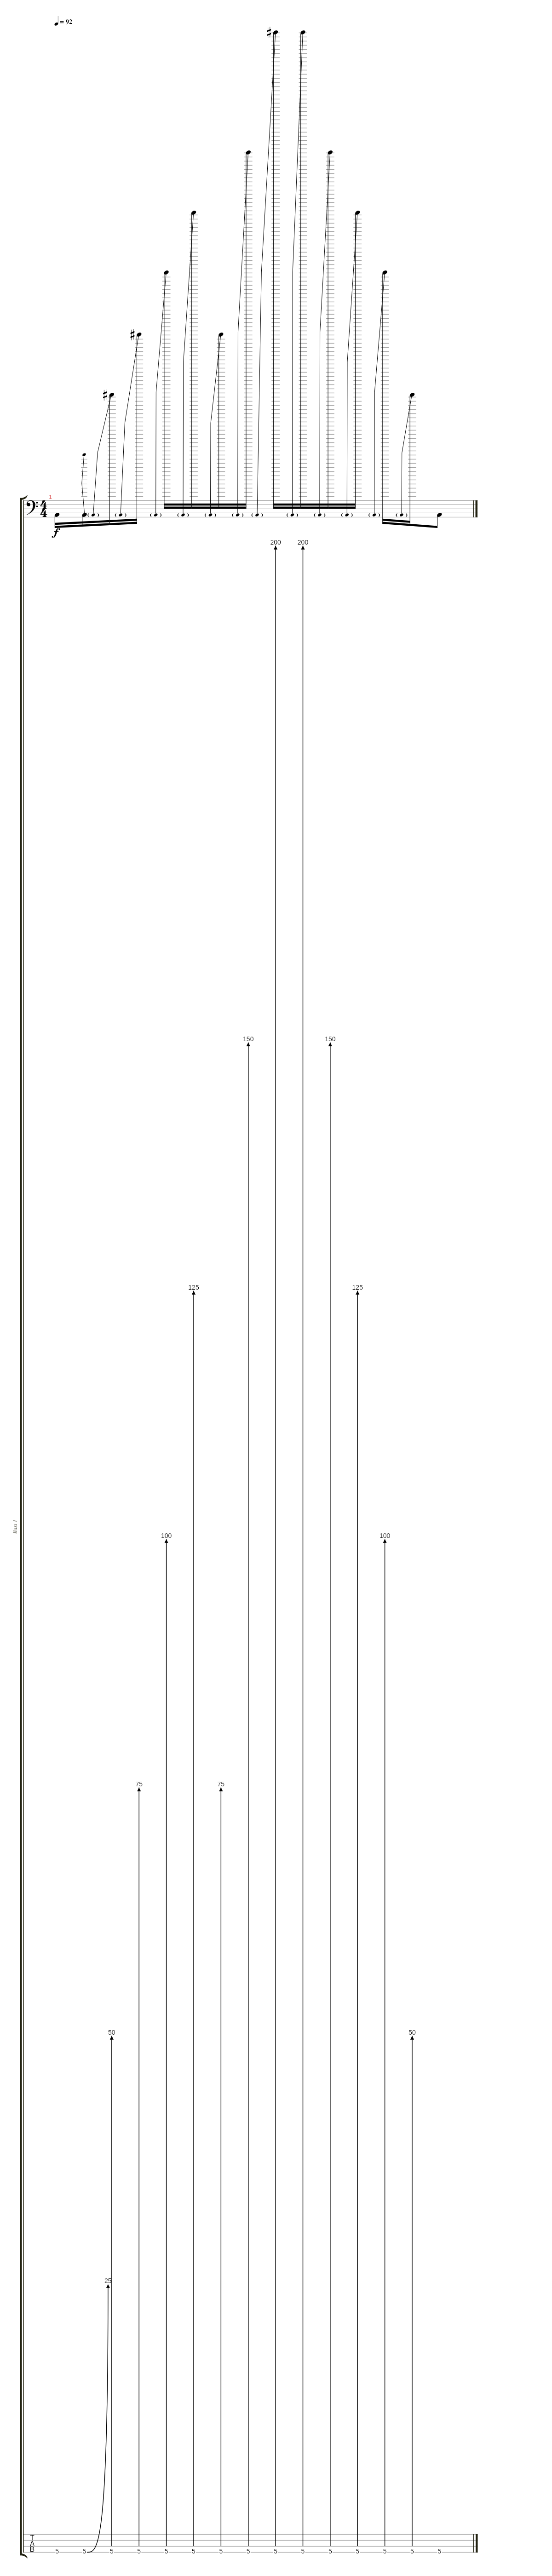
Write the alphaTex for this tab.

\track ("Bass 1" "Bass 1") {instrument electricbassfinger}
\staff {score tabs}
\tuning (G2 D2 A1 E1) {hide}
\ts (4 4)
\tempo 92
\clef f4
\ks c
5.4.16{dy f} 5.4{be (bend 0 0 300 100)}.16 5.4{be (prebend 0 200 300 200)}.16 5.4{be (prebend 0 300 300 300)}.16 5.4{be (prebend 0 400 300 400)}.16 5.4{be (prebend 0 500 300 500)}.16 5.4{be (prebend 0 300 300 300)}.16 5.4{be (prebend 0 600 300 600)}.16 5.4{be (prebend 0 800 300 800)}.16 5.4{be (prebend 0 800 300 800)}.16 5.4{be (prebend 0 600 300 600)}.16 5.4{be (prebend 0 500 300 500)}.16 5.4{be (prebend 0 400 300 400)}.16 5.4{be (prebend 0 200 300 200)}.16 5.4.8
